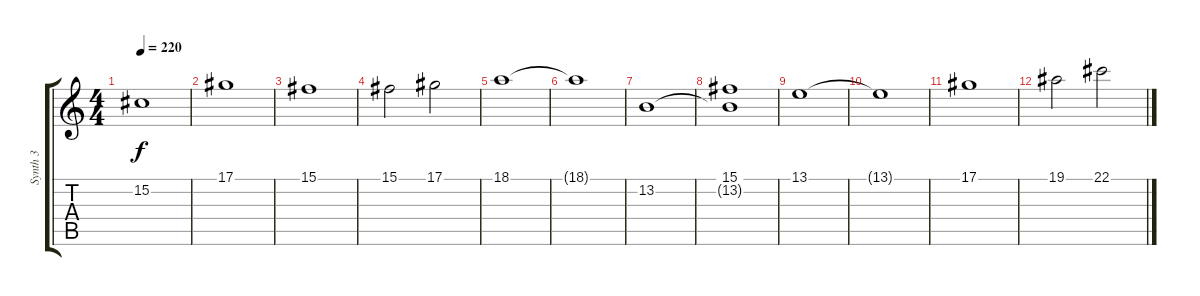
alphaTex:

\track ("Synth 3" "Synth 3") {instrument stringensemble1}
\staff {score tabs}
\tuning (Eb4 Bb3 Gb3 Db3 Ab2 Eb2) {hide}
\ts (4 4)
\tempo 220
\clef g2
\ks c
15.2.1{dy f} |
17.1.1 |
15.1.1 |
15.1.2 17.1.2 |
18.1.1 |
18.1{t}.1 |
13.2.1 |
(15.1 13.2{t}).1 |
13.1.1 |
13.1{t}.1 |
17.1.1 |
19.1.2 22.1.2
